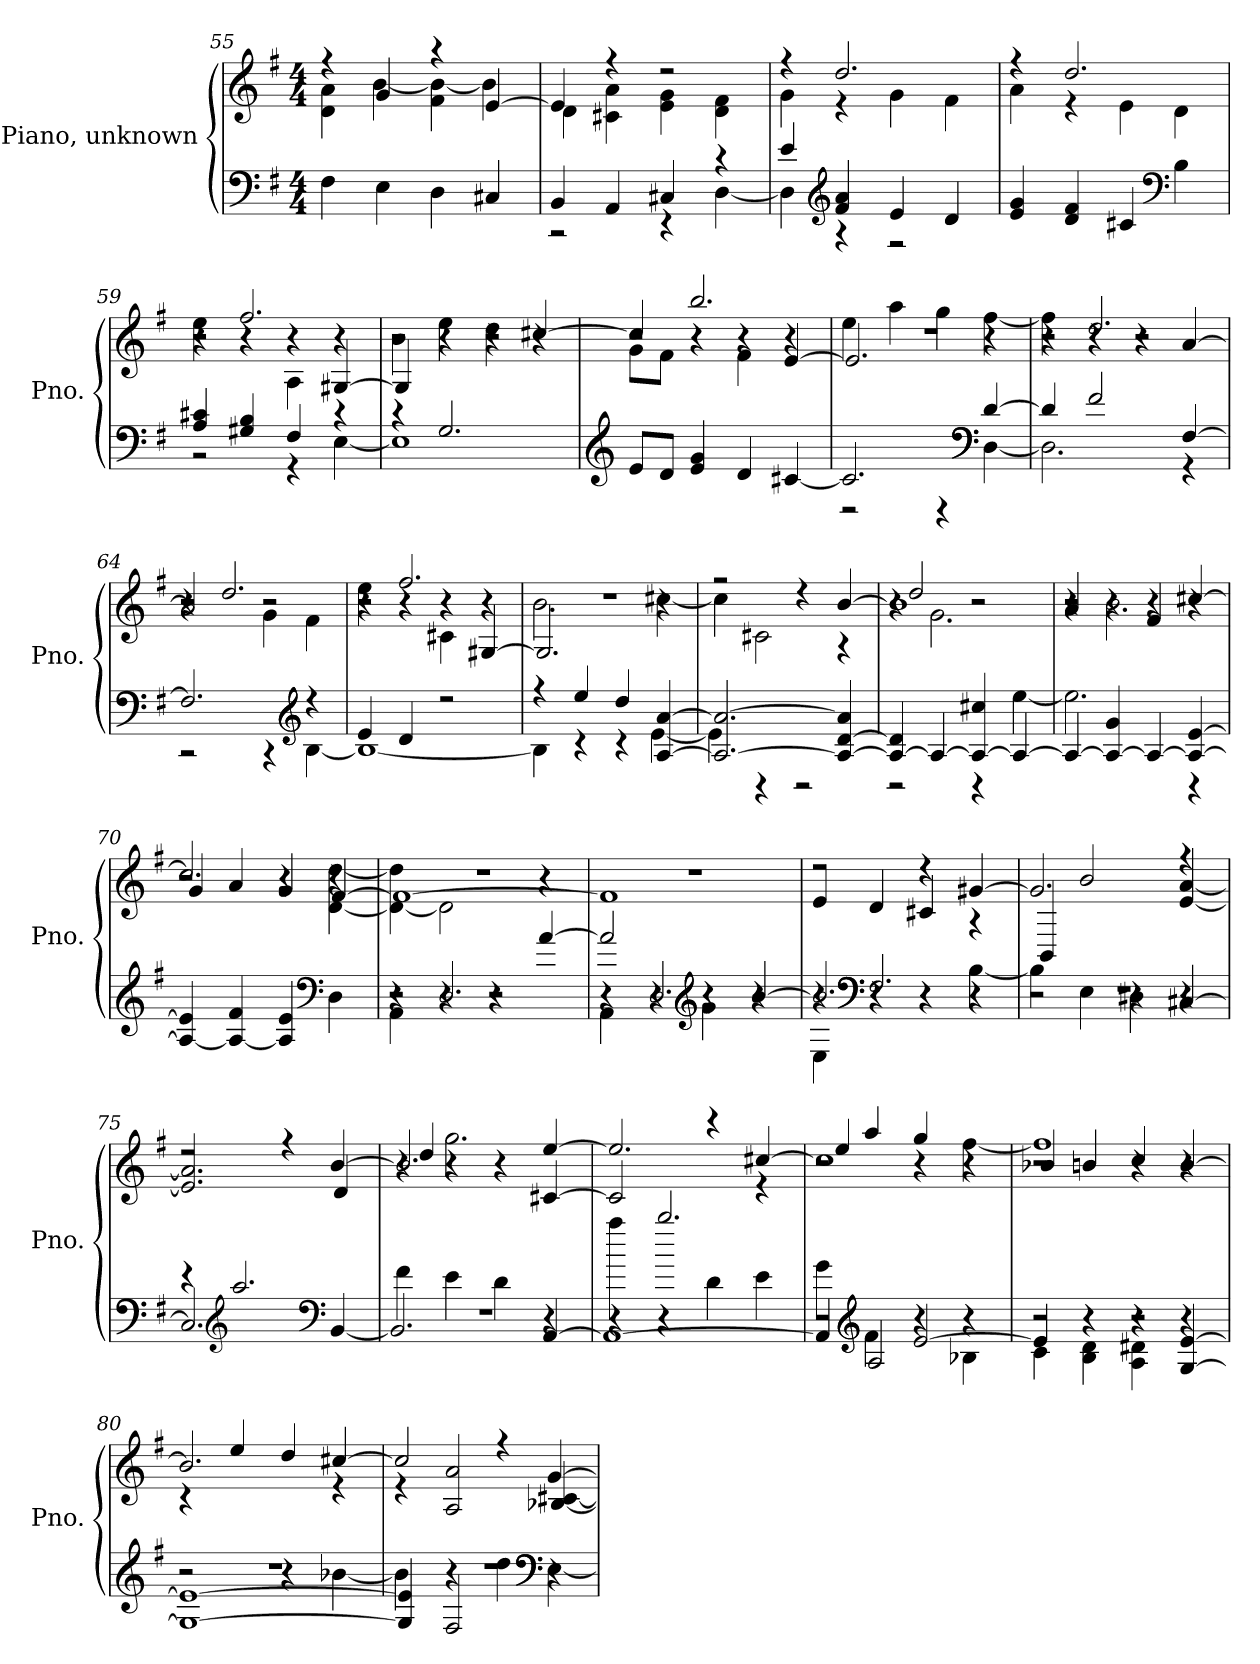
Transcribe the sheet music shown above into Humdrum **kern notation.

**kern	**kern
*part1	*part1
*staff2	*staff1
*I"Piano, unknown	*
*I'Pno.	*
!!LO:LB:g=z
*clefF4	*clefG2
*k[f#]	*k[f#]
*M4/4	*M4/4
=55	=55
*	*^
4F#\	4r	4d\ 4a\
4E\	4g/	[4b\
4D\	4r	4f#\ 4b\_
4C#X/	[4e/	4b\]
=56	=56	=56
*^	*	*
4BB/	2r	4e/]	4d\
4AA/	.	4r	4c#X\ 4a\
4C#X/	4r	2r	4e\ 4g\
4r	[4D\	.	4d\ 4f#\
=57	=57	=57	=57
4e/	4D\]	4r	4g\
*clefG2	*	*	*
4f#/ 4a/	4r	2.dd/	4r
4e/	2r	.	4g\
4d/	.	.	4f#\
*v	*v	*	*
=58	=58	=58
4e/ 4g/	4r	4a\
4d/ 4f#/	2.dd/	4r
4c#X/	.	4e\
*clefF4	*	*
4B\	.	4d\
=59	=59	=59
*^	*	*^
4A/ 4c#X/	2r	4r	4ee\	2r
4G#X/ 4B/	.	2.ff#/	4r	.
4F#/	4r	.	4A\	4r
4r	[4E\	.	4r	[4G#X/
=60	=60	=60	=60	=60
4r	1E]	2r	4b\	4G#/]
2.G/	.	.	4ee\	4r
.	.	4r	4dd\	2r
.	.	[4cc#X/	4r	.
*v	*v	*	*	*
!!LO:PB:g=z	!!	!!
=61	=61	=61	=61
*clefG2	*	*	*
8e/L	4cc#/]	8g\L	2r
8d/J	.	8f#\J	.
4e/ 4g/	2.bb/	4r	.
4d/	.	4f#\	4r
[4c#X/	.	4r	[4e/
=62	=62	=62	=62
*^	*	*	*
2.c#/]	2r	1r	4ee\	2.e/]
.	.	.	4aa\	.
.	4r	.	4gg\	.
*clefF4	*	*	*	*
[4d/	[4D\	.	[4ff#\	4r
=63	=63	=63	=63	=63
4d/]	2.D\]	4r	4ff#\]	2r
2f#/	.	2.dd/	4r	.
.	.	.	2r	4r
[4F#/	4r	.	.	[4a/
=64	=64	=64	=64	=64
2.F#/]	2r	4r	2r	2a/]
.	.	2.dd/	.	.
.	4r	.	4g\	2r
*clefG2	*	*	*	*
4r	[4B\	.	4f#\	.
=65	=65	=65	=65	=65
4e/	1B_	4r	4ee\	2r
4d/	.	2.ff#/	4r	.
2r	.	.	4c#X\	4r
.	.	.	4r	[4G#X/
=66	=66	=66	=66	=66
4r	4B\]	1r	2.b\	2.G#/]
4ee/	4r	.	.	.
4dd/	4r	.	.	.
[4A/ [4a/	[4e\	.	[4cc#X\	4r
*	*	*	*v	*v
!!LO:LB:g=z
=67	=67	=67	=67
2.A/_ 2.a/_	4e\]	2r	4cc#\]
.	4r	.	2c#X\
.	2r	4r	.
4A/_ [4d/ 4a/]	.	[4b/	4r
=68	=68	=68	=68
*	*	*	*^
4A/_ 4d/]	2r	1b]	4r	2dd/
4A/_	.	.	2.g\	.
4A/_ 4cc#X/	4r	.	.	2r
4A/_	[4ee\	.	.	.
=69	=69	=69	=69	=69
4A/_	2.ee\]	2r	4r	4a/
4A/_ 4g/	.	.	2.b\	4r
4A/_	.	4r	.	4f#/
4A/_ [4e/	4r	[4cc#X/	.	4r
*v	*v	*	*	*
=70	=70	=70	=70
4A/_ 4e/]	2.cc#/]	2r	4g/
4A/_ 4f#/	.	.	4a/
4A/] 4e/	.	4r	4g/
*clefF4	*	*	*
4D\	4r	[4d\ [4dd\	[4f#/
=71	=71	=71	=71
*^	*	*	*
*	*^	*	*	*
2r	4AA\	4r	1r	4d\_ 4dd\]	1f#_
.	4r	2.D/	.	2d\]	.
4r	2r	.	.	.	.
[4a/	.	.	.	4r	.
*	*	*	*	*v	*v
=72	=72	=72	=72	=72
2a/]	4AA\	4r	1r	1f#]
.	4r	2.D/	.	.
*clefG2	*	*	*	*
4r	4g\	.	.	.
[4b/	4r	.	.	.
!!LO:LB:g=z	!!
=73	=73	=73	=73	=73
2.b/]	4E\	4r	2r	4e/
*clefF4	*	*	*	*
.	4r	2.F#/	.	4d/
.	4r	.	4r	4c#X/
4r	[4B\	.	[4g#X/	4r
=74	=74	=74	=74	=74
1r	4B\]	2r	2.g#/]	4BB/
.	4E\	.	.	2b/
.	4D#X\	4r	.	.
.	4r	[4C#X/	4r	[4e/ [4a/
*	*v	*v	*	*
=75	=75	=75	=75
4r	2.C#/]	2r	2.e/] 2.a/]
*clefG2	*	*	*
2.aa/	.	.	.
.	.	4r	.
*clefF4	*	*	*
.	[4BB/	[4b/	4d/
=76	=76	=76	=76
*	*^	*	*^
1r	4f#\	2.BB/]	2.b/]	4r	4dd/
.	4e\	.	.	2.gg\	4r
.	4d\	.	.	.	4r
.	4r	[4AA/	[4c#X/	.	[4ee/
*	*	*	*	*v	*v
=77	=77	=77	=77	=77
4r	4aa\	1AA_	2c#/]	2.ee/]
2.bb/	4r	.	.	.
.	4d\	.	4r	.
.	4e\	.	[4cc#X/	4r
!!LO:LB:g=z
=78	=78	=78	=78	=78
*	*	*	*	*^
2r	4g\	4AA/]	1cc#]	2r	4ee/
*clefG2	*	*	*	*	*
.	4f#\	2A/	.	.	4aa/
[2e/	4r	.	.	4r	4gg/
.	4B-X\	4r	.	[4ff#\	4r
=79	=79	=79	=79	=79	=79
4e/]	4c\	2r	2r	1ff#]	4b-X/
4r	4B\ 4d\	.	.	.	4bn/
2r	4A\ 4d#X\	4r	4r	.	4cc/
.	4r	[4G/ [4e/	[4b/	.	4r
*	*	*	*	*v	*v
=80	=80	=80	=80	=80
1r	2r	1G_ 1e_	2.b/]	4r
.	.	.	.	4ee/
.	4r	.	.	4dd/
.	[4b-X\	.	[4cc#X/	4r
=81	=81	=81	=81	=81
1r	4b-\]	4G/] 4e/]	2cc#/]	4r
.	4r	2F#/	.	2A/ 2a/
.	4dd\	.	4r	.
*clefF4	*	*	*	*
.	[4E\	4r	[4g/	[4B-X/ [4c#X/
*v	*v	*v	*	*
*	*v	*v
=	=
*-	*-
